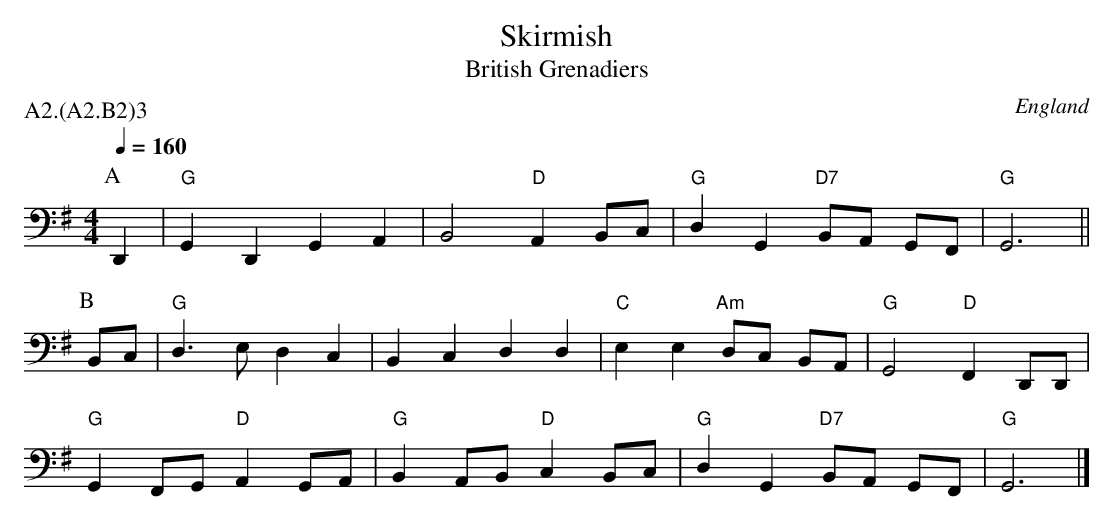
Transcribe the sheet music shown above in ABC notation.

X:1
T:Skirmish
T:British Grenadiers
O:England
P:A2.(A2.B2)3
M:4/4
L:1/4
Q:1/4=160
K:G clef=bass middle=d
P:A
D|"G"G D G A|B2 "D"A B/c/|"G"d G "D7"B/A/ G/F/|"G"G3 ||
P:B
B/c/|"G"d>e d c|B c d d|"C"e e "Am"d/c/ B/A/|"G"G2 "D"F D/D/|
"G"G F/G/ "D"A G/A/|"G"B A/B/ "D"c B/c/|"G"d G "D7"B/A/ G/F/|"G"G3|]
